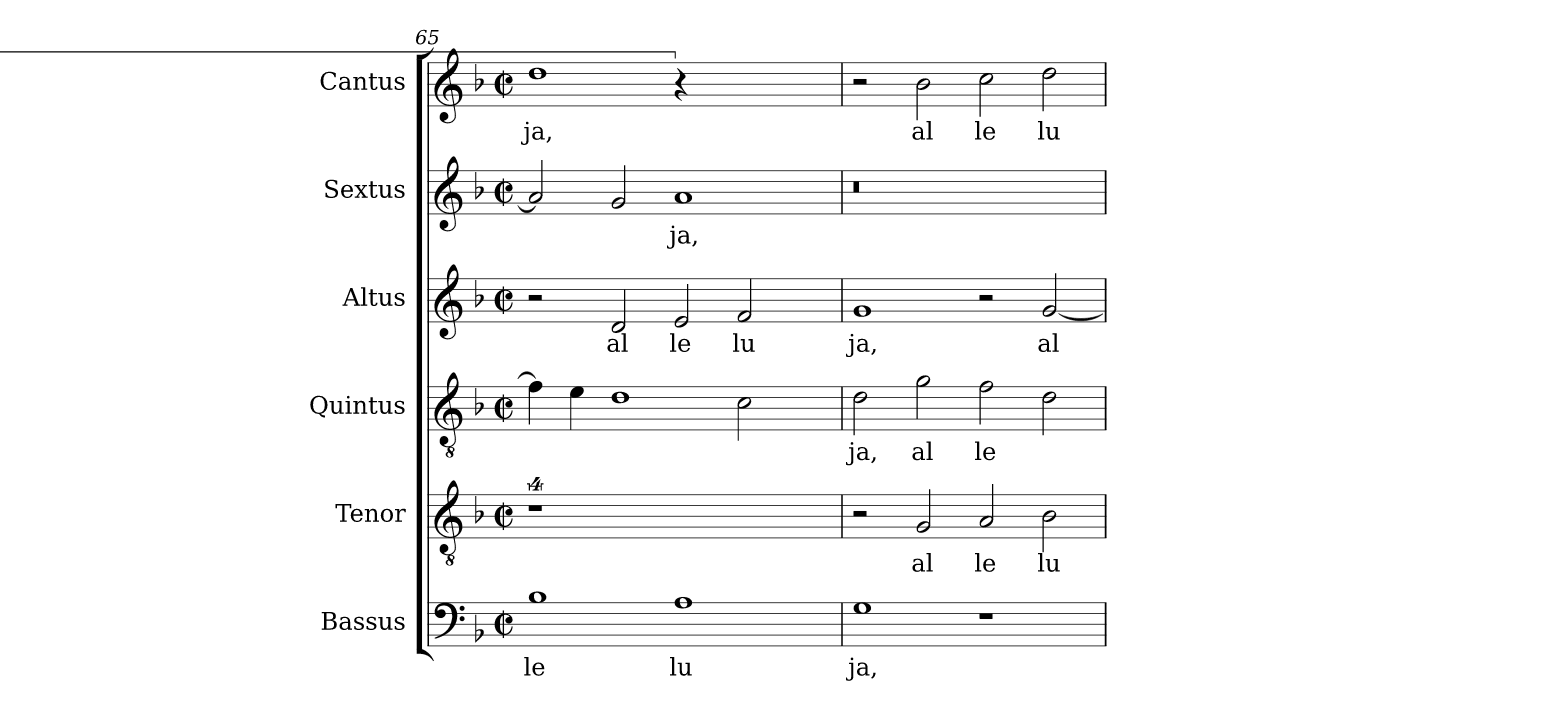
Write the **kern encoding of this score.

**kern	**text	**kern	**text	**kern	**text	**kern	**text	**kern	**text	**kern	**text
*part6	*part6	*part5	*part5	*part4	*part4	*part3	*part3	*part2	*part2	*part1	*part1
*staff6	*staff6	*staff5	*staff5	*staff4	*staff4	*staff3	*staff3	*staff2	*staff2	*staff1	*staff1
*I"Bassus	*	*I"Tenor	*	*I"Quintus	*	*I"Altus	*	*I"Sextus	*	*I"Cantus	*
*clefF4	*	*clefGv2	*	*clefGv2	*	*clefG2	*	*clefG2	*	*clefG2	*
*k[b-]	*	*k[b-]	*	*k[b-]	*	*k[b-]	*	*k[b-]	*	*k[b-]	*
*F:	*	*F:	*	*F:	*	*F:	*	*F:	*	*F:	*
*M2/2	*	*M2/2	*	*M2/2	*	*M2/2	*	*M2/2	*	*M2/2	*
*met(c|)	*	*met(c|)	*	*met(c|)	*	*met(c|)	*	*met(c|)	*	*met(c|)	*
=65	=65	=65	=65	=65	=65	=65	=65	=65	=65	=65	=65
!	!LO:LY:b:cj	!	!	!	!	!	!	!	!	!	!LO:LY:b:cj
1B-	le	4%9r	.	4f\]	.	2r	.	2a/]	.	1dd	ja,
.	.	.	.	4e\	.	.	.	.	.	.	.
!	!	!	!	!	!	!	!LO:LY:b:cj	!	!	!	!
.	.	.	.	1d	.	2d/	al	2g/	.	.	.
!	!LO:LY:b:cj	!	!	!	!	!	!LO:LY:b:cj	!	!LO:LY:b:cj	!LO:N:vis=1	!
1A	lu	.	.	.	.	2e/	le	1a	-ja,	4%5r	.
!	!	!	!	!	!	!	!LO:LY:b:cj	!	!	!	!
.	.	.	.	2c\	.	2f/	lu	.	.	.	.
4ryy	.	.	.	4ryy	.	4ryy	.	4ryy	.	.	.
=66	=66	=66	=66	=66	=66	=66	=66	=66	=66	=66	=66
!	!LO:LY:b:cj	!	!	!	!LO:LY:b:cj	!	!LO:LY:b:cj	!	!	!	!
1G	ja,	2r	.	2d\	ja,	1g	ja,	0r	.	2r	.
!	!	!	!LO:LY:b:cj	!	!LO:LY:b:cj	!	!	!	!	!	!LO:LY:b:cj
.	.	2G/	al	2g\	al	.	.	.	.	2b-\	al
!	!	!	!LO:LY:b:cj	!	!LO:LY:b:cj	!	!	!	!	!	!LO:LY:b:cj
1r	.	2A/	le	2f\	le	2r	.	.	.	2cc\	le
!	!	!	!LO:LY:b:cj	!	!	!	!LO:LY:b:cj	!	!	!	!LO:LY:b:cj
.	.	2B-\	lu	2d\	.	[<2g/	al	.	.	2dd\	lu
=	=	=	=	=	=	=	=	=	=	=	=
*-	*-	*-	*-	*-	*-	*-	*-	*-	*-	*-	*-
